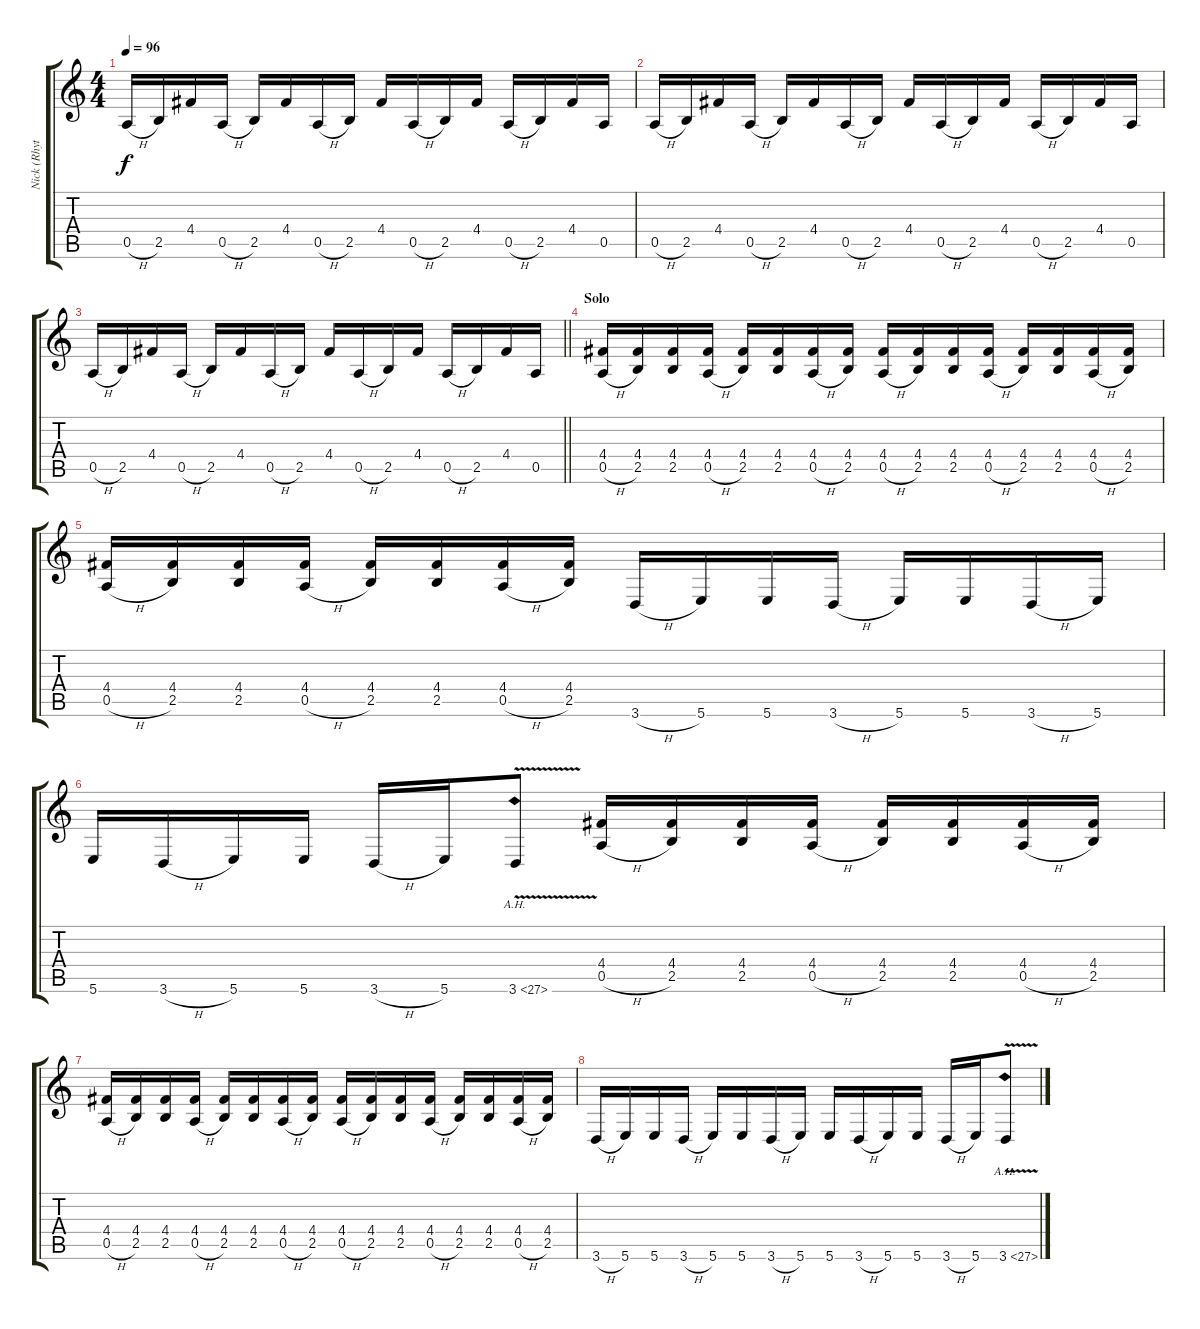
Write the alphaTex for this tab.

\track ("Nick (Rhythm Guitar)" "Nick (Rhyt") {instrument distortionguitar}
\staff {score tabs}
\tuning (E4 B3 G3 D3 A2 B1) {hide}
\ts (4 4)
\tempo 96
\clef g2
\ks c
0.5{h}.16{dy f} 2.5.16 4.4.16 0.5{h}.16 2.5.16 4.4.16 0.5{h}.16 2.5.16 4.4.16 0.5{h}.16 2.5.16 4.4.16 0.5{h}.16 2.5.16 4.4.16 0.5.16 |
0.5{h}.16 2.5.16 4.4.16 0.5{h}.16 2.5.16 4.4.16 0.5{h}.16 2.5.16 4.4.16 0.5{h}.16 2.5.16 4.4.16 0.5{h}.16 2.5.16 4.4.16 0.5.16 |
\barLineRight lightlight
0.5{h}.16 2.5.16 4.4.16 0.5{h}.16 2.5.16 4.4.16 0.5{h}.16 2.5.16 4.4.16 0.5{h}.16 2.5.16 4.4.16 0.5{h}.16 2.5.16 4.4.16 0.5.16 |
\section ("" "Solo")
(4.4 0.5{h}).16{instrument distortionguitar} (4.4 2.5).16 (4.4 2.5).16 (4.4 0.5{h}).16 (4.4 2.5).16 (4.4 2.5).16 (4.4 0.5{h}).16 (4.4 2.5).16 (4.4 0.5{h}).16 (4.4 2.5).16 (4.4 2.5).16 (4.4 0.5{h}).16 (4.4 2.5).16 (4.4 2.5).16 (4.4 0.5{h}).16 (4.4 2.5).16 |
(4.4 0.5{h}).16 (4.4 2.5).16 (4.4 2.5).16 (4.4 0.5{h}).16 (4.4 2.5).16 (4.4 2.5).16 (4.4 0.5{h}).16 (4.4 2.5).16 3.6{h}.16 5.6.16 5.6.16 3.6{h}.16 5.6.16 5.6.16 3.6{h}.16 5.6.16 |
5.6.16 3.6{h}.16 5.6.16 5.6.16 3.6{h}.16 5.6.16 3.6{ah 24 v}.8 (4.4 0.5{h}).16 (4.4 2.5).16 (4.4 2.5).16 (4.4 0.5{h}).16 (4.4 2.5).16 (4.4 2.5).16 (4.4 0.5{h}).16 (4.4 2.5).16 |
(4.4 0.5{h}).16 (4.4 2.5).16 (4.4 2.5).16 (4.4 0.5{h}).16 (4.4 2.5).16 (4.4 2.5).16 (4.4 0.5{h}).16 (4.4 2.5).16 (4.4 0.5{h}).16 (4.4 2.5).16 (4.4 2.5).16 (4.4 0.5{h}).16 (4.4 2.5).16 (4.4 2.5).16 (4.4 0.5{h}).16 (4.4 2.5).16 |
3.6{h}.16 5.6.16 5.6.16 3.6{h}.16 5.6.16 5.6.16 3.6{h}.16 5.6.16 5.6.16 3.6{h}.16 5.6.16 5.6.16 3.6{h}.16 5.6.16 3.6{ah 24 v}.8
